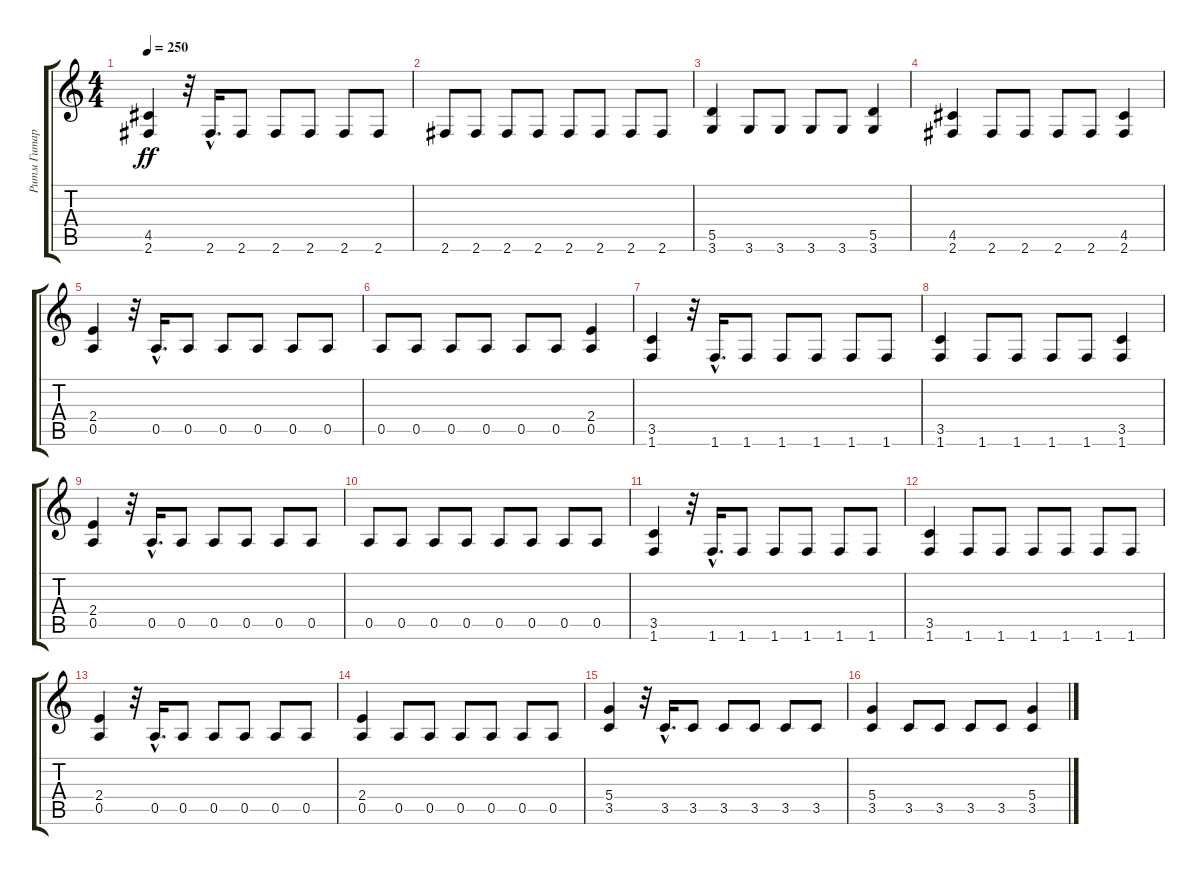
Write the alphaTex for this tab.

\track ("Ритм Гитара" "Ритм Гитар") {instrument distortionguitar}
\staff {score tabs}
\tuning (E4 B3 G3 D3 A2 E2) {hide}
\ts (4 4)
\tempo 250
\clef g2
\ks c
(4.5 2.6).4{dy ff} r.32 2.6{hac}.16{d} 2.6.8 2.6.8 2.6.8 2.6.8 2.6.8 |
2.6.8 2.6.8 2.6.8 2.6.8 2.6.8 2.6.8 2.6.8 2.6.8 |
(5.5 3.6).4 3.6.8 3.6.8 3.6.8 3.6.8 (5.5 3.6).4 |
(4.5 2.6).4 2.6.8 2.6.8 2.6.8 2.6.8 (4.5 2.6).4 |
(2.4 0.5).4 r.32 0.5{hac}.16{d} 0.5.8 0.5.8 0.5.8 0.5.8 0.5.8 |
0.5.8 0.5.8 0.5.8 0.5.8 0.5.8 0.5.8 (2.4 0.5).4 |
(3.5 1.6).4 r.32 1.6{hac}.16{d} 1.6.8 1.6.8 1.6.8 1.6.8 1.6.8 |
(3.5 1.6).4 1.6.8 1.6.8 1.6.8 1.6.8 (3.5 1.6).4 |
(2.4 0.5).4 r.32 0.5{hac}.16{d} 0.5.8 0.5.8 0.5.8 0.5.8 0.5.8 |
0.5.8 0.5.8 0.5.8 0.5.8 0.5.8 0.5.8 0.5.8 0.5.8 |
(3.5 1.6).4 r.32 1.6{hac}.16{d} 1.6.8 1.6.8 1.6.8 1.6.8 1.6.8 |
(3.5 1.6).4 1.6.8 1.6.8 1.6.8 1.6.8 1.6.8 1.6.8 |
(2.4 0.5).4 r.32 0.5{hac}.16{d} 0.5.8 0.5.8 0.5.8 0.5.8 0.5.8 |
(2.4 0.5).4 0.5.8 0.5.8 0.5.8 0.5.8 0.5.8 0.5.8 |
(5.4 3.5).4 r.32 3.5{hac}.16{d} 3.5.8 3.5.8 3.5.8 3.5.8 3.5.8 |
(5.4 3.5).4 3.5.8 3.5.8 3.5.8 3.5.8 (5.4 3.5).4
